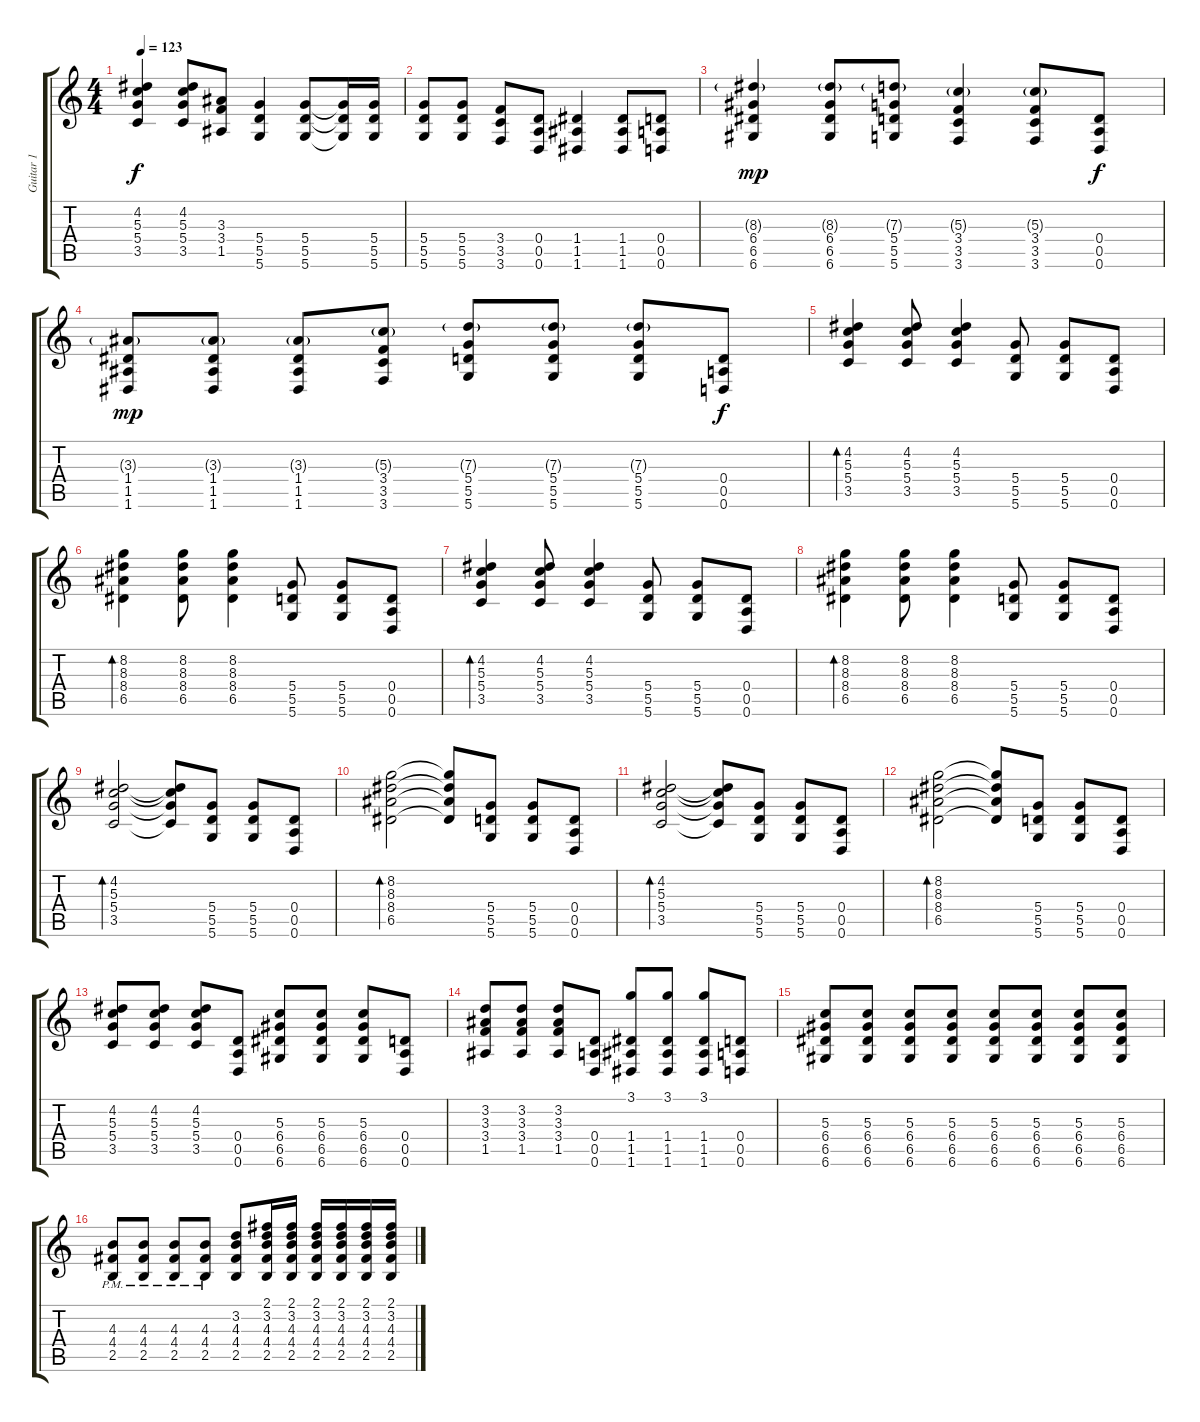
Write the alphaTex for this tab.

\track ("Guitar 1" "Guitar 1") {instrument distortionguitar}
\staff {score tabs}
\tuning (E4 B3 G3 D3 A2 D2) {hide}
\ts (4 4)
\tempo 123
\clef g2
\ks c
(4.2 5.3 5.4 3.5).4{dy f} (4.2 5.3 5.4 3.5).8 (3.3 3.4 1.5).8 (5.4 5.5 5.6).4 (5.4 5.5 5.6).8 (5.4{t} 5.5{t} 5.6{t}).16 (5.4 5.5 5.6).16 |
(5.4 5.5 5.6).8 (5.4 5.5 5.6).8 (3.4 3.5 3.6).8 (0.4 0.5 0.6).8 (1.4 1.5 1.6).4 (1.4 1.5 1.6).8 (0.4 0.5 0.6).8 |
(8.3{g} 6.4 6.5 6.6).4{dy mp} (8.3{g} 6.4 6.5 6.6).8 (7.3{g} 5.4 5.5 5.6).8 (5.3{g} 3.4 3.5 3.6).4 (5.3{g} 3.4 3.5 3.6).8 (0.4 0.5 0.6).8{dy f} |
(3.3{g} 1.4 1.5 1.6).8{dy mp} (3.3{g} 1.4 1.5 1.6).8 (3.3{g} 1.4 1.5 1.6).8 (5.3{g} 3.4 3.5 3.6).8 (7.3{g} 5.4 5.5 5.6).8 (7.3{g} 5.4 5.5 5.6).8 (7.3{g} 5.4 5.5 5.6).8 (0.4 0.5 0.6).8{dy f} |
(4.2 5.3 5.4 3.5).4{bd 30} (4.2 5.3 5.4 3.5).8 (4.2 5.3 5.4 3.5).4 (5.4 5.5 5.6).8 (5.4 5.5 5.6).8 (0.4 0.5 0.6).8 |
(8.2 8.3 8.4 6.5).4{bd 60} (8.2 8.3 8.4 6.5).8 (8.2 8.3 8.4 6.5).4 (5.4 5.5 5.6).8 (5.4 5.5 5.6).8 (0.4 0.5 0.6).8 |
(4.2 5.3 5.4 3.5).4{bd 30} (4.2 5.3 5.4 3.5).8 (4.2 5.3 5.4 3.5).4 (5.4 5.5 5.6).8 (5.4 5.5 5.6).8 (0.4 0.5 0.6).8 |
(8.2 8.3 8.4 6.5).4{bd 60} (8.2 8.3 8.4 6.5).8 (8.2 8.3 8.4 6.5).4 (5.4 5.5 5.6).8 (5.4 5.5 5.6).8 (0.4 0.5 0.6).8 |
(4.2 5.3 5.4 3.5).2{bd 30} (4.2{t} 5.3{t} 5.4{t} 3.5{t}).8 (5.4 5.5 5.6).8 (5.4 5.5 5.6).8 (0.4 0.5 0.6).8 |
(8.2 8.3 8.4 6.5).2{bd 60} (8.2{t} 8.3{t} 8.4{t} 6.5{t}).8 (5.4 5.5 5.6).8 (5.4 5.5 5.6).8 (0.4 0.5 0.6).8 |
(4.2 5.3 5.4 3.5).2{bd 30} (4.2{t} 5.3{t} 5.4{t} 3.5{t}).8 (5.4 5.5 5.6).8 (5.4 5.5 5.6).8 (0.4 0.5 0.6).8 |
(8.2 8.3 8.4 6.5).2{bd 60} (8.2{t} 8.3{t} 8.4{t} 6.5{t}).8 (5.4 5.5 5.6).8 (5.4 5.5 5.6).8 (0.4 0.5 0.6).8 |
(4.2 5.3 5.4 3.5).8 (4.2 5.3 5.4 3.5).8 (4.2 5.3 5.4 3.5).8 (0.4 0.5 0.6).8 (5.3 6.4 6.5 6.6).8 (5.3 6.4 6.5 6.6).8 (5.3 6.4 6.5 6.6).8 (0.4 0.5 0.6).8 |
(3.2 3.3 3.4 1.5).8 (3.2 3.3 3.4 1.5).8 (3.2 3.3 3.4 1.5).8 (0.4 0.5 0.6).8 (3.1 1.4 1.5 1.6).8 (3.1 1.4 1.5 1.6).8 (3.1 1.4 1.5 1.6).8 (0.4 0.5 0.6).8 |
(5.3 6.4 6.5 6.6).8 (5.3 6.4 6.5 6.6).8 (5.3 6.4 6.5 6.6).8 (5.3 6.4 6.5 6.6).8 (5.3 6.4 6.5 6.6).8 (5.3 6.4 6.5 6.6).8 (5.3 6.4 6.5 6.6).8 (5.3 6.4 6.5 6.6).8 |
(4.3{pm} 4.4{pm} 2.5{pm}).8 (4.3{pm} 4.4{pm} 2.5{pm}).8 (4.3{pm} 4.4{pm} 2.5{pm}).8 (4.3{pm} 4.4{pm} 2.5{pm}).8 (3.2 4.3 4.4 2.5).8 (2.1 3.2 4.3 4.4 2.5).16 (2.1 3.2 4.3 4.4 2.5).16 (2.1 3.2 4.3 4.4 2.5).16 (2.1 3.2 4.3 4.4 2.5).16 (2.1 3.2 4.3 4.4 2.5).16 (2.1 3.2 4.3 4.4 2.5).16
